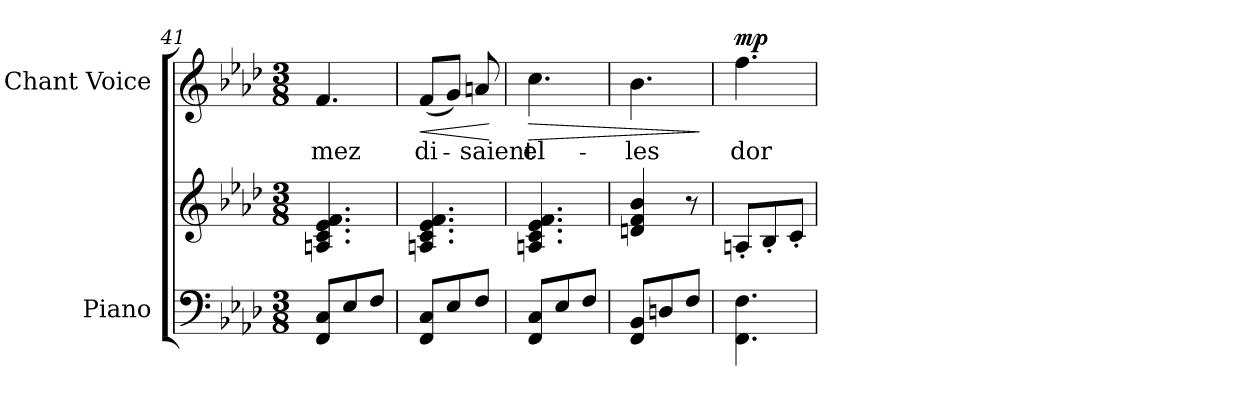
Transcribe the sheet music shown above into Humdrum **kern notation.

**kern	**kern	**kern	**text	**dynam
*part2	*part2	*part1	*part1	*part1
*staff3	*staff2	*staff1	*staff1	*staff1
*I"Piano	*	*I"Chant Voice	*	*
*I'Pno	*	*	*	*
*clefF4	*clefG2	*clefG2	*	*
*k[b-e-a-d-]	*k[b-e-a-d-]	*k[b-e-a-d-]	*	*
*M3/8	*M3/8	*M3/8	*	*
=41	=41	=41	=41	=41
!	!	!	!LO:LY:b	!
8FF/ 8C/L	4.An/ 4.c/ 4.e-/ 4.f/	4.f/	-mez	.
8E-/	.	.	.	.
8F/J	.	.	.	.
!!LO:LB:g=z
=42	=42	=42	=42	=42
!	!	!	!LO:LY:b	!LO:HP:b
8FF/ 8C/L	4.An/ 4.c/ 4.e-/ 4.f/	(<8f/L	di-	<
8E-/	.	8g/J)	.	.
!	!	!	!LO:LY:b	!
8F/J	.	8an/	-saient	.
.	.	.	.	[
=43	=43	=43	=43	=43
!	!	!	!LO:LY:b	!LO:HP:b
8FF/ 8C/L	4.An/ 4.c/ 4.e-/ 4.f/	4.cc\	el-	>
8E-/	.	.	.	.
8F/J	.	.	.	.
=44	=44	=44	=44	=44
!	!	!	!LO:LY:b	!
8FF/ 8BB-/L	4dn/ 4f/ 4b-/	4.b-\	-les	.
8Dn/	.	.	.	.
8F/J	8r	.	.	.
.	.	.	.	]
=45	=45	=45	=45	=45
!	!	!	!LO:LY:b	!LO:DY:a
4.FF\ 4.F\	8An'/L	4.ff\	dor-	mp
.	8B-'/	.	.	.
.	8c'/J	.	.	.
=	=	=	=	=
*-	*-	*-	*-	*-
